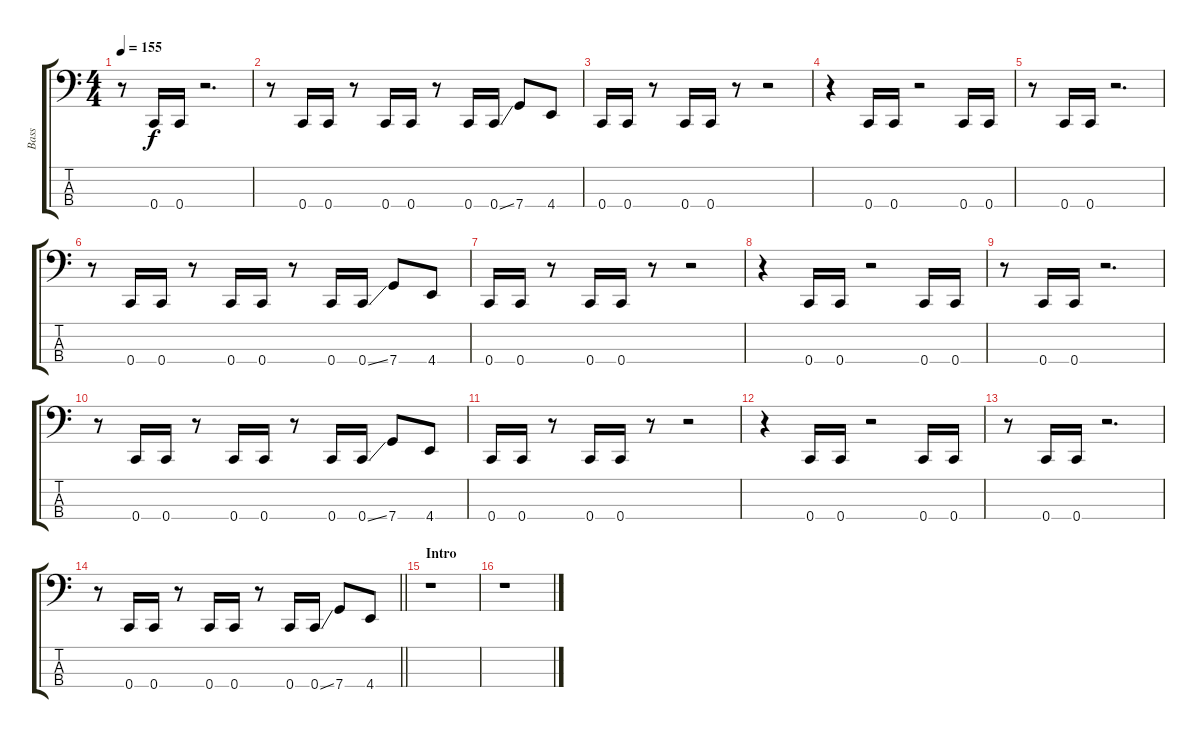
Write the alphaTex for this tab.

\track ("Bass" "Bass") {instrument electricbasspick}
\staff {score tabs}
\tuning (F2 C2 G1 C1) {hide}
\ts (4 4)
\tempo 155
\clef f4
\ks c
r.8{dy f} 0.4.16 0.4.16 r.2{d} |
r.8 0.4.16 0.4.16 r.8 0.4.16 0.4.16 r.8 0.4.16 0.4{ss}.16 7.4.8 4.4.8 |
0.4.16 0.4.16 r.8 0.4.16 0.4.16 r.8 r.2 |
r.4 0.4.16 0.4.16 r.2 0.4.16 0.4.16 |
r.8 0.4.16 0.4.16 r.2{d} |
r.8 0.4.16 0.4.16 r.8 0.4.16 0.4.16 r.8 0.4.16 0.4{ss}.16 7.4.8 4.4.8 |
0.4.16 0.4.16 r.8 0.4.16 0.4.16 r.8 r.2 |
r.4 0.4.16 0.4.16 r.2 0.4.16 0.4.16 |
r.8 0.4.16 0.4.16 r.2{d} |
r.8 0.4.16 0.4.16 r.8 0.4.16 0.4.16 r.8 0.4.16 0.4{ss}.16 7.4.8 4.4.8 |
0.4.16 0.4.16 r.8 0.4.16 0.4.16 r.8 r.2 |
r.4 0.4.16 0.4.16 r.2 0.4.16 0.4.16 |
r.8 0.4.16 0.4.16 r.2{d} |
\barLineRight lightlight
r.8 0.4.16 0.4.16 r.8 0.4.16 0.4.16 r.8 0.4.16 0.4{ss}.16 7.4.8 4.4.8 |
\section ("" "Intro")
r.1 |
r.1
